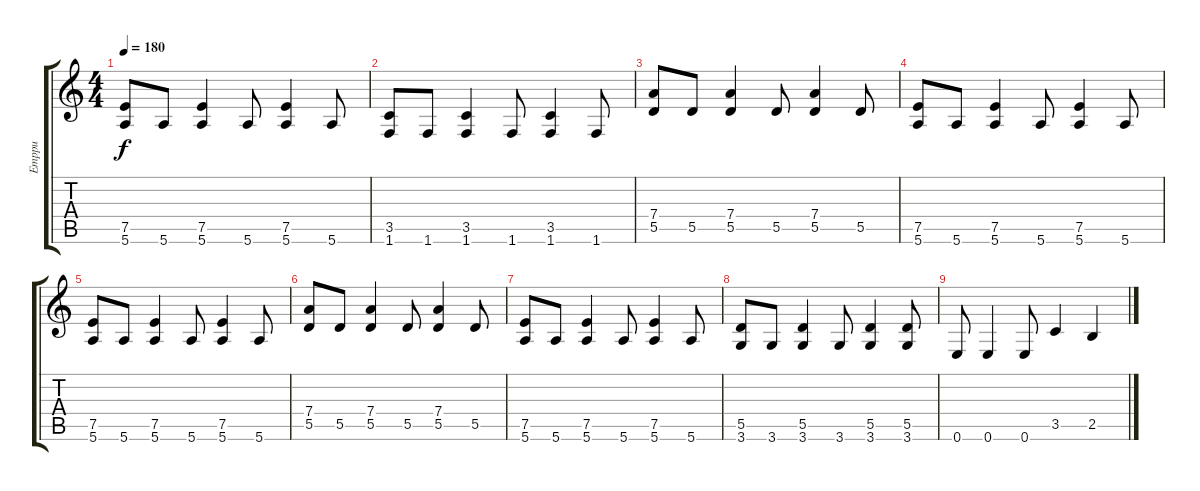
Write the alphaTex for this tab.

\track ("Emppu" "Emppu") {instrument distortionguitar}
\staff {score tabs}
\tuning (E4 B3 G3 D3 A2 E2) {hide}
\ts (4 4)
\tempo 180
\clef g2
\ks c
(7.5 5.6).8{dy f} 5.6.8 (7.5 5.6).4 5.6.8 (7.5 5.6).4 5.6.8 |
(3.5 1.6).8 1.6.8 (3.5 1.6).4 1.6.8 (3.5 1.6).4 1.6.8 |
(7.4 5.5).8 5.5.8 (7.4 5.5).4 5.5.8 (7.4 5.5).4 5.5.8 |
(7.5 5.6).8 5.6.8 (7.5 5.6).4 5.6.8 (7.5 5.6).4 5.6.8 |
(7.5 5.6).8 5.6.8 (7.5 5.6).4 5.6.8 (7.5 5.6).4 5.6.8 |
(7.4 5.5).8 5.5.8 (7.4 5.5).4 5.5.8 (7.4 5.5).4 5.5.8 |
(7.5 5.6).8 5.6.8 (7.5 5.6).4 5.6.8 (7.5 5.6).4 5.6.8 |
(5.5 3.6).8 3.6.8 (5.5 3.6).4 3.6.8 (5.5 3.6).4 (5.5 3.6).8 |
0.6.8 0.6.4 0.6.8 3.5.4 2.5.4
